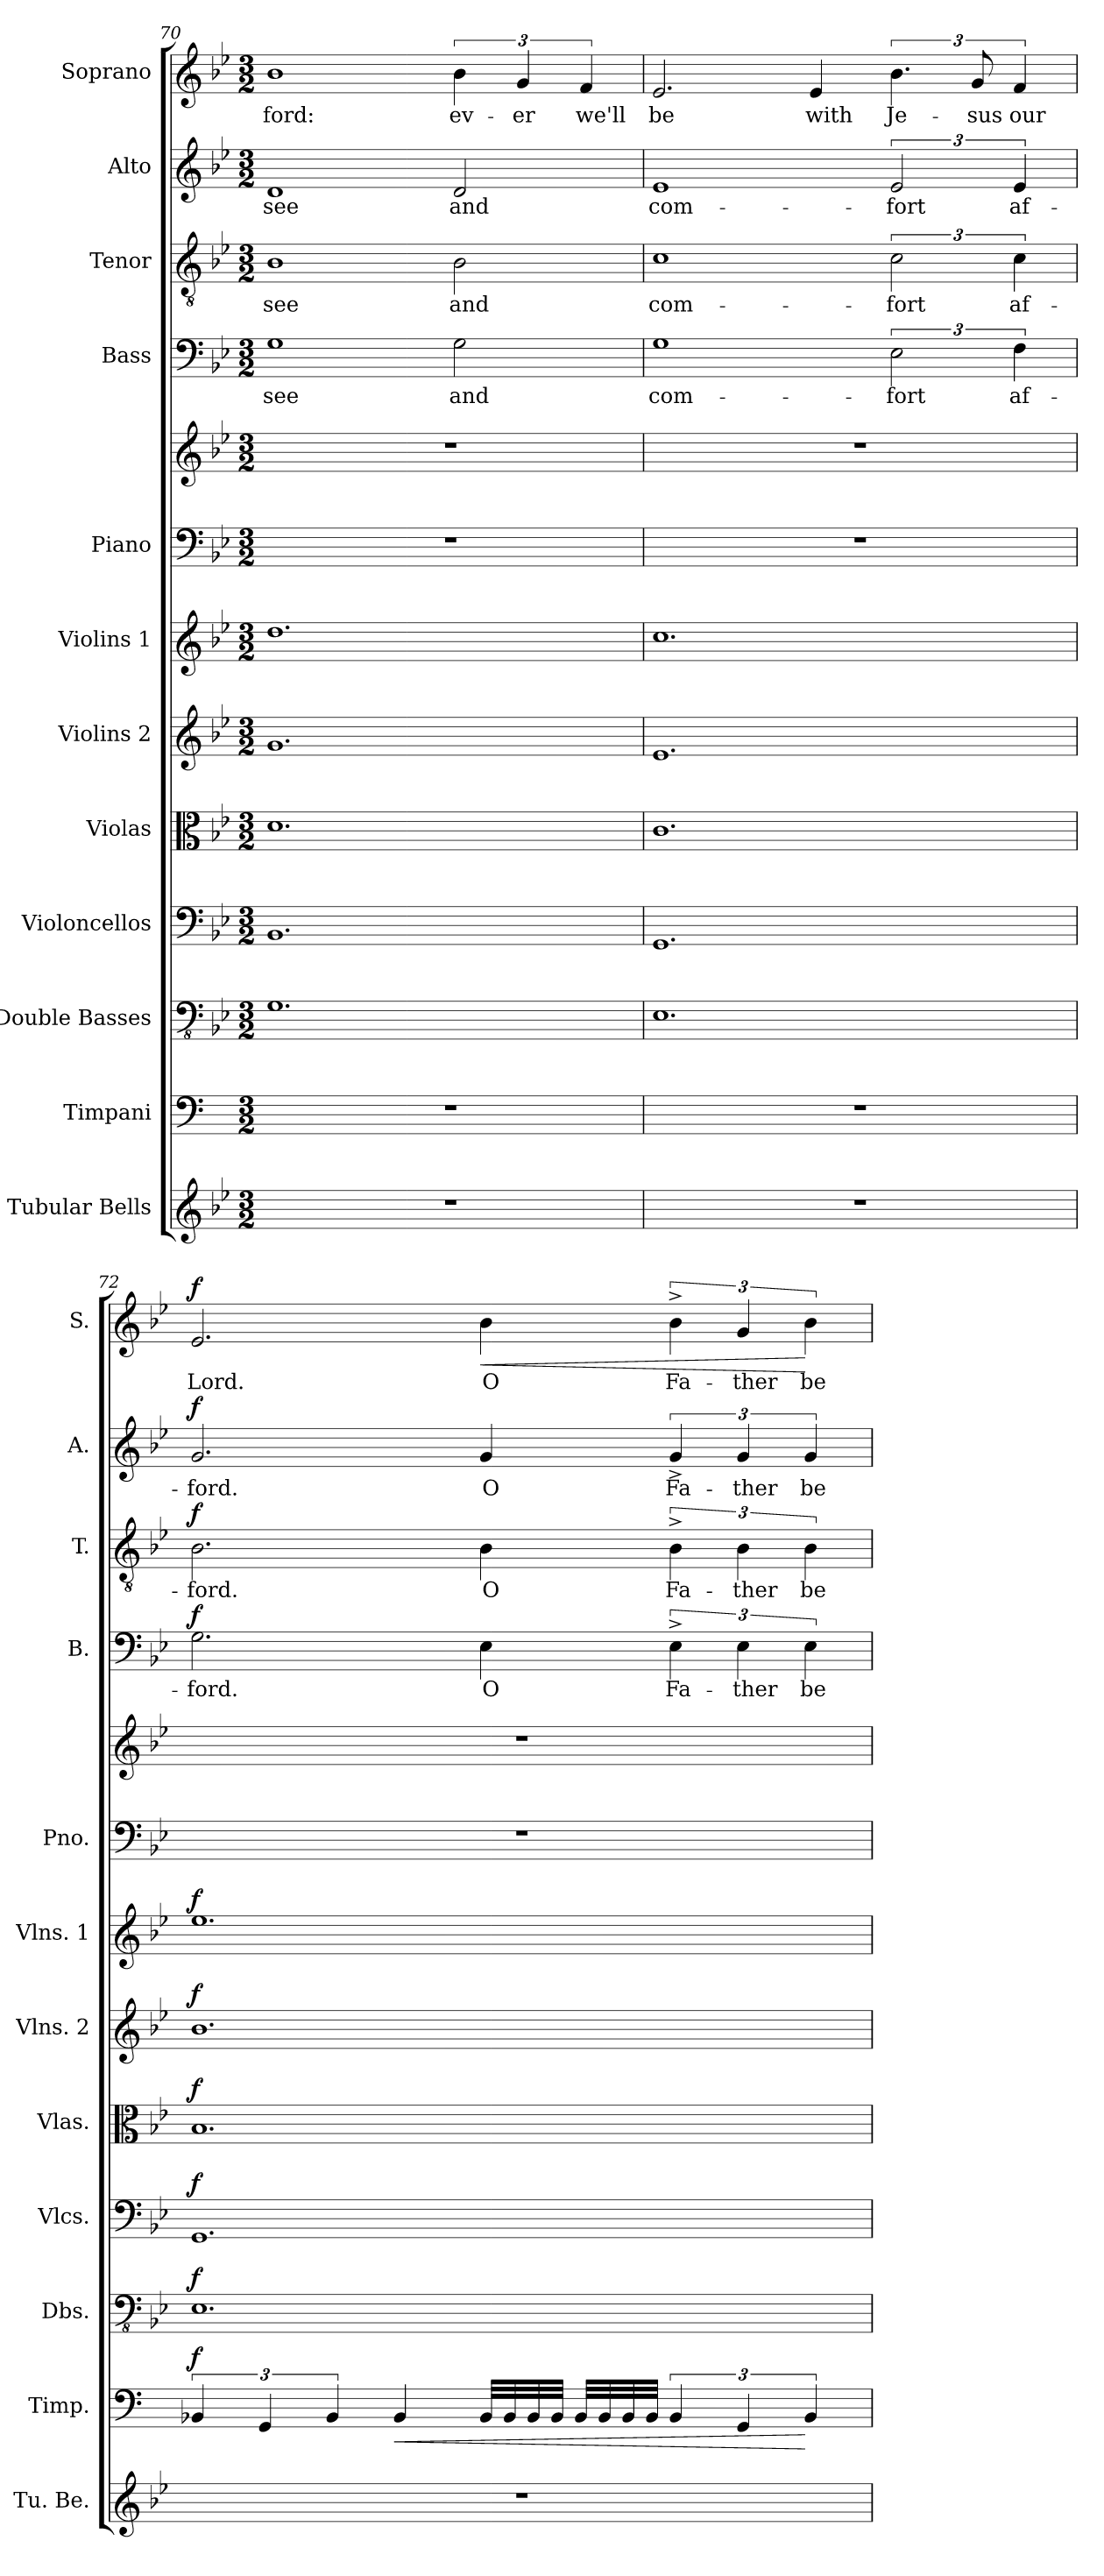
**kern	**kern	**dynam	**kern	**dynam	**kern	**dynam	**kern	**dynam	**kern	**dynam	**kern	**dynam	**kern	**kern	**kern	**text	**dynam	**kern	**text	**dynam	**kern	**text	**dynam	**kern	**text	**dynam
*part12	*part11	*part11	*part10	*part10	*part9	*part9	*part8	*part8	*part7	*part7	*part6	*part6	*part5	*part5	*part4	*part4	*part4	*part3	*part3	*part3	*part2	*part2	*part2	*part1	*part1	*part1
*staff13	*staff12	*staff12	*staff11	*staff11	*staff10	*staff10	*staff9	*staff9	*staff8	*staff8	*staff7	*staff7	*staff6	*staff5	*staff4	*staff4	*staff4	*staff3	*staff3	*staff3	*staff2	*staff2	*staff2	*staff1	*staff1	*staff1
*I"Tubular Bells	*I"Timpani	*	*I"Double Basses	*	*I"Violoncellos	*	*I"Violas	*	*I"Violins 2	*	*I"Violins 1	*	*I"Piano	*	*I"Bass	*	*	*I"Tenor	*	*	*I"Alto	*	*	*I"Soprano	*	*
*I'Tu. Be.	*I'Timp.	*	*I'Dbs.	*	*I'Vlcs.	*	*I'Vlas.	*	*I'Vlns. 2	*	*I'Vlns. 1	*	*I'Pno.	*	*I'B.	*	*	*I'T.	*	*	*I'A.	*	*	*I'S.	*	*
!!LO:PB:g=z
*clefG2	*clefF4	*	*clefFv4	*	*clefF4	*	*clefC3	*	*clefG2	*	*clefG2	*	*clefF4	*clefG2	*clefF4	*	*	*clefGv2	*	*	*clefG2	*	*	*clefG2	*	*
*k[b-e-]	*k[]	*	*k[b-e-]	*	*k[b-e-]	*	*k[b-e-]	*	*k[b-e-]	*	*k[b-e-]	*	*k[b-e-]	*k[b-e-]	*k[b-e-]	*	*	*k[b-e-]	*	*	*k[b-e-]	*	*	*k[b-e-]	*	*
*B-:	*C:	*	*B-:	*	*B-:	*	*B-:	*	*B-:	*	*B-:	*	*B-:	*B-:	*B-:	*	*	*B-:	*	*	*B-:	*	*	*B-:	*	*
*M3/2	*M3/2	*	*M3/2	*	*M3/2	*	*M3/2	*	*M3/2	*	*M3/2	*	*M3/2	*M3/2	*M3/2	*	*	*M3/2	*	*	*M3/2	*	*	*M3/2	*	*
=70	=70	=70	=70	=70	=70	=70	=70	=70	=70	=70	=70	=70	=70	=70	=70	=70	=70	=70	=70	=70	=70	=70	=70	=70	=70	=70
1.r	1.r	.	1.GG	.	1.BB-	.	1.d	.	1.g	.	1.dd	.	1.r	1.r	1G	-see	.	1B-	-see	.	1d	-see	.	1b-	-ford:	.
.	.	.	.	.	.	.	.	.	.	.	.	.	.	.	2G\	and	.	2B-\	and	.	2d/	and	.	6b-\	ev-	.
.	.	.	.	.	.	.	.	.	.	.	.	.	.	.	.	.	.	.	.	.	.	.	.	6g/	-er	.
.	.	.	.	.	.	.	.	.	.	.	.	.	.	.	.	.	.	.	.	.	.	.	.	6f/	we'll	.
=71	=71	=71	=71	=71	=71	=71	=71	=71	=71	=71	=71	=71	=71	=71	=71	=71	=71	=71	=71	=71	=71	=71	=71	=71	=71	=71
1.r	1.r	.	1.EE-	.	1.GG	.	1.c	.	1.e-	.	1.cc	.	1.r	1.r	1G	com-	.	1c	com-	.	1e-	com-	.	2.e-/	be	.
.	.	.	.	.	.	.	.	.	.	.	.	.	.	.	.	.	.	.	.	.	.	.	.	4e-/	with	.
.	.	.	.	.	.	.	.	.	.	.	.	.	.	.	3E-\	-fort	.	3c\	-fort	.	3e-/	-fort	.	6.b-\	Je-	.
.	.	.	.	.	.	.	.	.	.	.	.	.	.	.	.	.	.	.	.	.	.	.	.	12g/	-sus	.
.	.	.	.	.	.	.	.	.	.	.	.	.	.	.	6F\	af-	.	6c\	af-	.	6e-/	af-	.	6f/	our	.
!!LO:PB:g=z
=72	=72	=72	=72	=72	=72	=72	=72	=72	=72	=72	=72	=72	=72	=72	=72	=72	=72	=72	=72	=72	=72	=72	=72	=72	=72	=72
!	!	!LO:DY:a	!	!LO:DY:a	!	!LO:DY:a	!	!LO:DY:a	!	!LO:DY:a	!	!LO:DY:a	!	!	!	!	!LO:DY:a	!	!	!LO:DY:a	!	!	!LO:DY:a	!	!	!LO:DY:a
1.r	6BB-X/	f	1.EE-	f	1.GG	f	1.B-	f	1.b-	f	1.ee-	f	1.r	1.r	2.G\	-ford.	f	2.B-\	-ford.	f	2.g/	-ford.	f	2.e-/	Lord.	f
.	6GG/	.	.	.	.	.	.	.	.	.	.	.	.	.	.	.	.	.	.	.	.	.	.	.	.	.
.	6BB-/	.	.	.	.	.	.	.	.	.	.	.	.	.	.	.	.	.	.	.	.	.	.	.	.	.
!	!	!LO:HP:b	!	!	!	!	!	!	!	!	!	!	!	!	!	!	!	!	!	!	!	!	!	!	!	!
.	4BB-/	<	.	.	.	.	.	.	.	.	.	.	.	.	.	.	.	.	.	.	.	.	.	.	.	.
!	!	!	!	!	!	!	!	!	!	!	!	!	!	!	!	!	!	!	!	!	!	!	!	!	!	!LO:HP:b
.	32BB-/LLL	.	.	.	.	.	.	.	.	.	.	.	.	.	4E-\	O	.	4B-\	O	.	4g/	O	.	4b-\	O	<
.	32BB-/	.	.	.	.	.	.	.	.	.	.	.	.	.	.	.	.	.	.	.	.	.	.	.	.	.
.	32BB-/	.	.	.	.	.	.	.	.	.	.	.	.	.	.	.	.	.	.	.	.	.	.	.	.	.
.	32BB-/JJJ	.	.	.	.	.	.	.	.	.	.	.	.	.	.	.	.	.	.	.	.	.	.	.	.	.
.	32BB-/LLL	.	.	.	.	.	.	.	.	.	.	.	.	.	.	.	.	.	.	.	.	.	.	.	.	.
.	32BB-/	.	.	.	.	.	.	.	.	.	.	.	.	.	.	.	.	.	.	.	.	.	.	.	.	.
.	32BB-/	.	.	.	.	.	.	.	.	.	.	.	.	.	.	.	.	.	.	.	.	.	.	.	.	.
.	32BB-/JJJ	.	.	.	.	.	.	.	.	.	.	.	.	.	.	.	.	.	.	.	.	.	.	.	.	.
.	6BB-/	.	.	.	.	.	.	.	.	.	.	.	.	.	6E-^\	Fa-	.	6B-^\	Fa-	.	6g^/	Fa-	.	6b-^\	Fa-	.
.	6GG/	.	.	.	.	.	.	.	.	.	.	.	.	.	6E-\	-ther	.	6B-\	-ther	.	6g/	-ther	.	6g/	-ther	.
.	6BB-/	[	.	.	.	.	.	.	.	.	.	.	.	.	6E-\	be	.	6B-\	be	.	6g/	be	.	6b-\	be	[
=	=	=	=	=	=	=	=	=	=	=	=	=	=	=	=	=	=	=	=	=	=	=	=	=	=	=
*-	*-	*-	*-	*-	*-	*-	*-	*-	*-	*-	*-	*-	*-	*-	*-	*-	*-	*-	*-	*-	*-	*-	*-	*-	*-	*-
